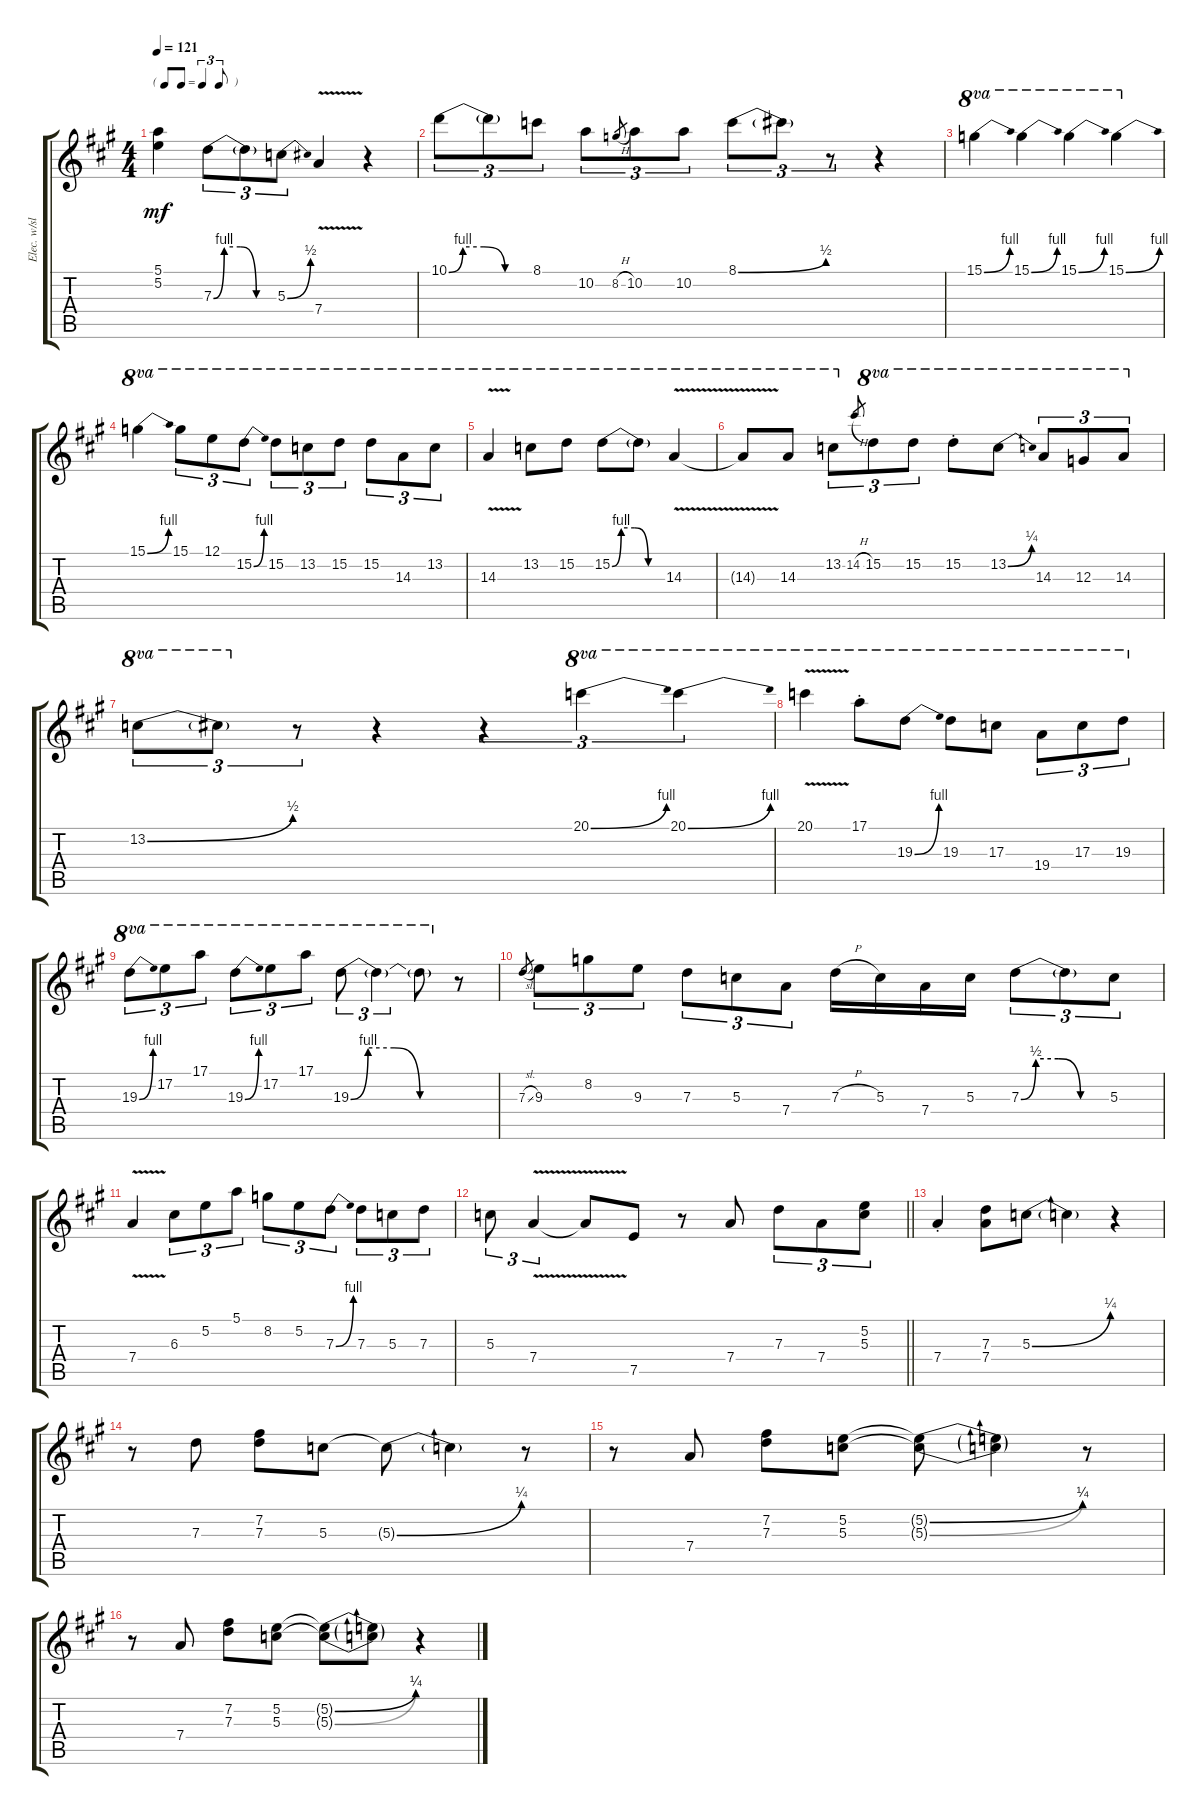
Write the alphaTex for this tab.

\track ("Elec. w/slight dist" "Elec. w/sl") {instrument distortionguitar}
\staff {score tabs}
\tuning (E4 B3 G3 D3 A2 E2) {hide}
\ts (4 4)
\tf triplet8th
\tempo 121
\clef g2
\ks a
(5.1 5.2).4{dy mf} 7.3{be (custom 0 0 10 4 25 4 40 0 60 0)}.8{tu (3 2)} 7.3{t}.8{tu (3 2)} 5.3{be (bend 0 0 60 2)}.8{tu (3 2)} 7.4{v}.4 r.4 |
10.1{be (custom 0 0 10 4 25 4 40 0 60 0)}.8{tu (3 2)} 10.1{t}.8{tu (3 2)} 8.1.8{tu (3 2)} 10.2.8{tu (3 2)} 8.2{h}.8{gr} 10.2.8{tu (3 2)} 10.2.8{tu (3 2)} 8.1{be (bend 0 0 60 2)}.8{tu (3 2)} 8.1{t}.8{tu (3 2)} r.8{tu (3 2)} r.4 |
15.1{be (bend 0 0 60 4)}.4{ot 8va} 15.1{be (bend 0 0 60 4)}.4{ot 8va} 15.1{be (bend 0 0 60 4)}.4{ot 8va} 15.1{be (bend 0 0 60 4)}.4{ot 8va} |
15.1{be (bend 0 0 60 4)}.4{ot 8va} 15.1.8{tu (3 2) ot 8va} 12.1.8{tu (3 2) ot 8va} 15.2{be (bend 0 0 60 4)}.8{tu (3 2) ot 8va} 15.2.8{tu (3 2) ot 8va} 13.2.8{tu (3 2) ot 8va} 15.2.8{tu (3 2) ot 8va} 15.2.8{tu (3 2) ot 8va} 14.3.8{tu (3 2) ot 8va} 13.2.8{tu (3 2) ot 8va} |
14.3{v}.4{ot 8va} 13.2.8{ot 8va} 15.2.8{ot 8va} 15.2{be (custom 0 0 10 4 25 4 40 0 60 0)}.8{ot 8va} 15.2{t}.8{ot 8va} 14.3{v}.4{ot 8va} |
14.3{v t}.8{ot 8va} 14.3.8{ot 8va} 13.2.8{tu (3 2) ot 8va} 14.2{h}.8{gr} 15.2.8{tu (3 2) ot 8va} 15.2.8{tu (3 2) ot 8va} 15.2{st}.8{ot 8va} 13.2{be (bend 0 0 60 1)}.8{ot 8va} 14.3.8{tu (3 2) ot 8va} 12.3.8{tu (3 2) ot 8va} 14.3.8{tu (3 2) ot 8va} |
13.2{be (bend 0 0 60 2)}.8{tu (3 2) ot 8va} 13.2{t}.8{tu (3 2) ot 8va} r.8{tu (3 2)} r.4 r.4{tu (3 2)} 20.1{be (bend 0 0 60 4)}.4{tu (3 2) ot 8va} 20.1{be (bend 0 0 60 4)}.4{tu (3 2) ot 8va} |
20.1{v}.4{ot 8va} 17.1{st}.8{ot 8va} 19.3{be (bend 0 0 60 4)}.8{ot 8va} 19.3.8{ot 8va} 17.3.8{ot 8va} 19.4.8{tu (3 2) ot 8va} 17.3.8{tu (3 2) ot 8va} 19.3.8{tu (3 2) ot 8va} |
19.3{be (bend 0 0 60 4)}.8{tu (3 2) ot 8va} 17.2.8{tu (3 2) ot 8va} 17.1.8{tu (3 2) ot 8va} 19.3{be (bend 0 0 60 4)}.8{tu (3 2) ot 8va} 17.2.8{tu (3 2) ot 8va} 17.1.8{tu (3 2) ot 8va} 19.3{be (custom 0 0 10 4 25 4 40 0 60 0)}.8{tu (3 2) ot 8va} 19.3{t}.4{tu (3 2) ot 8va} 19.3{t}.8{ot 8va} r.8 |
7.3{sl}.8{gr} 9.3.8{tu (3 2)} 8.2.8{tu (3 2)} 9.3.8{tu (3 2)} 7.3.8{tu (3 2)} 5.3.8{tu (3 2)} 7.4.8{tu (3 2)} 7.3{h}.16 5.3.16 7.4.16 5.3.16 7.3{be (custom 0 0 10 2 25 2 40 0 60 0)}.8{tu (3 2)} 7.3{t}.8{tu (3 2)} 5.3.8{tu (3 2)} |
7.4{v}.4 6.3.8{tu (3 2)} 5.2.8{tu (3 2)} 5.1.8{tu (3 2)} 8.2.8{tu (3 2)} 5.2.8{tu (3 2)} 7.3{be (bend 0 0 60 4)}.8{tu (3 2)} 7.3.8{tu (3 2)} 5.3.8{tu (3 2)} 7.3.8{tu (3 2)} |
\barLineRight lightlight
5.3.8{tu (3 2)} 7.4{v}.4{tu (3 2)} 7.4{v t}.8 7.5.8 r.8 7.4.8 7.3.8{tu (3 2)} 7.4.8{tu (3 2)} (5.2 5.3).8{tu (3 2)} |
7.4{st}.4 (7.3 7.4).8 5.3{be (bend 0 0 60 1)}.8 5.3{t}.4 r.4 |
r.8 7.3.8 (7.2 7.3).8 5.3.8 5.3{be (bend 0 0 60 1) t}.8 5.3{t}.4 r.8 |
r.8 7.4.8 (7.2 7.3).8 (5.2 5.3).8 (5.2{be (bend 0 0 60 1) t} 5.3{be (bend 0 0 60 1) t}).8 (5.2{t} 5.3{t}).4 r.8 |
r.8 7.4.8 (7.2 7.3).8 (5.2 5.3).8 (5.2{be (bend 0 0 60 1) t} 5.3{be (bend 0 0 60 1) t}).8 (5.2{t} 5.3{t}).8 r.4
